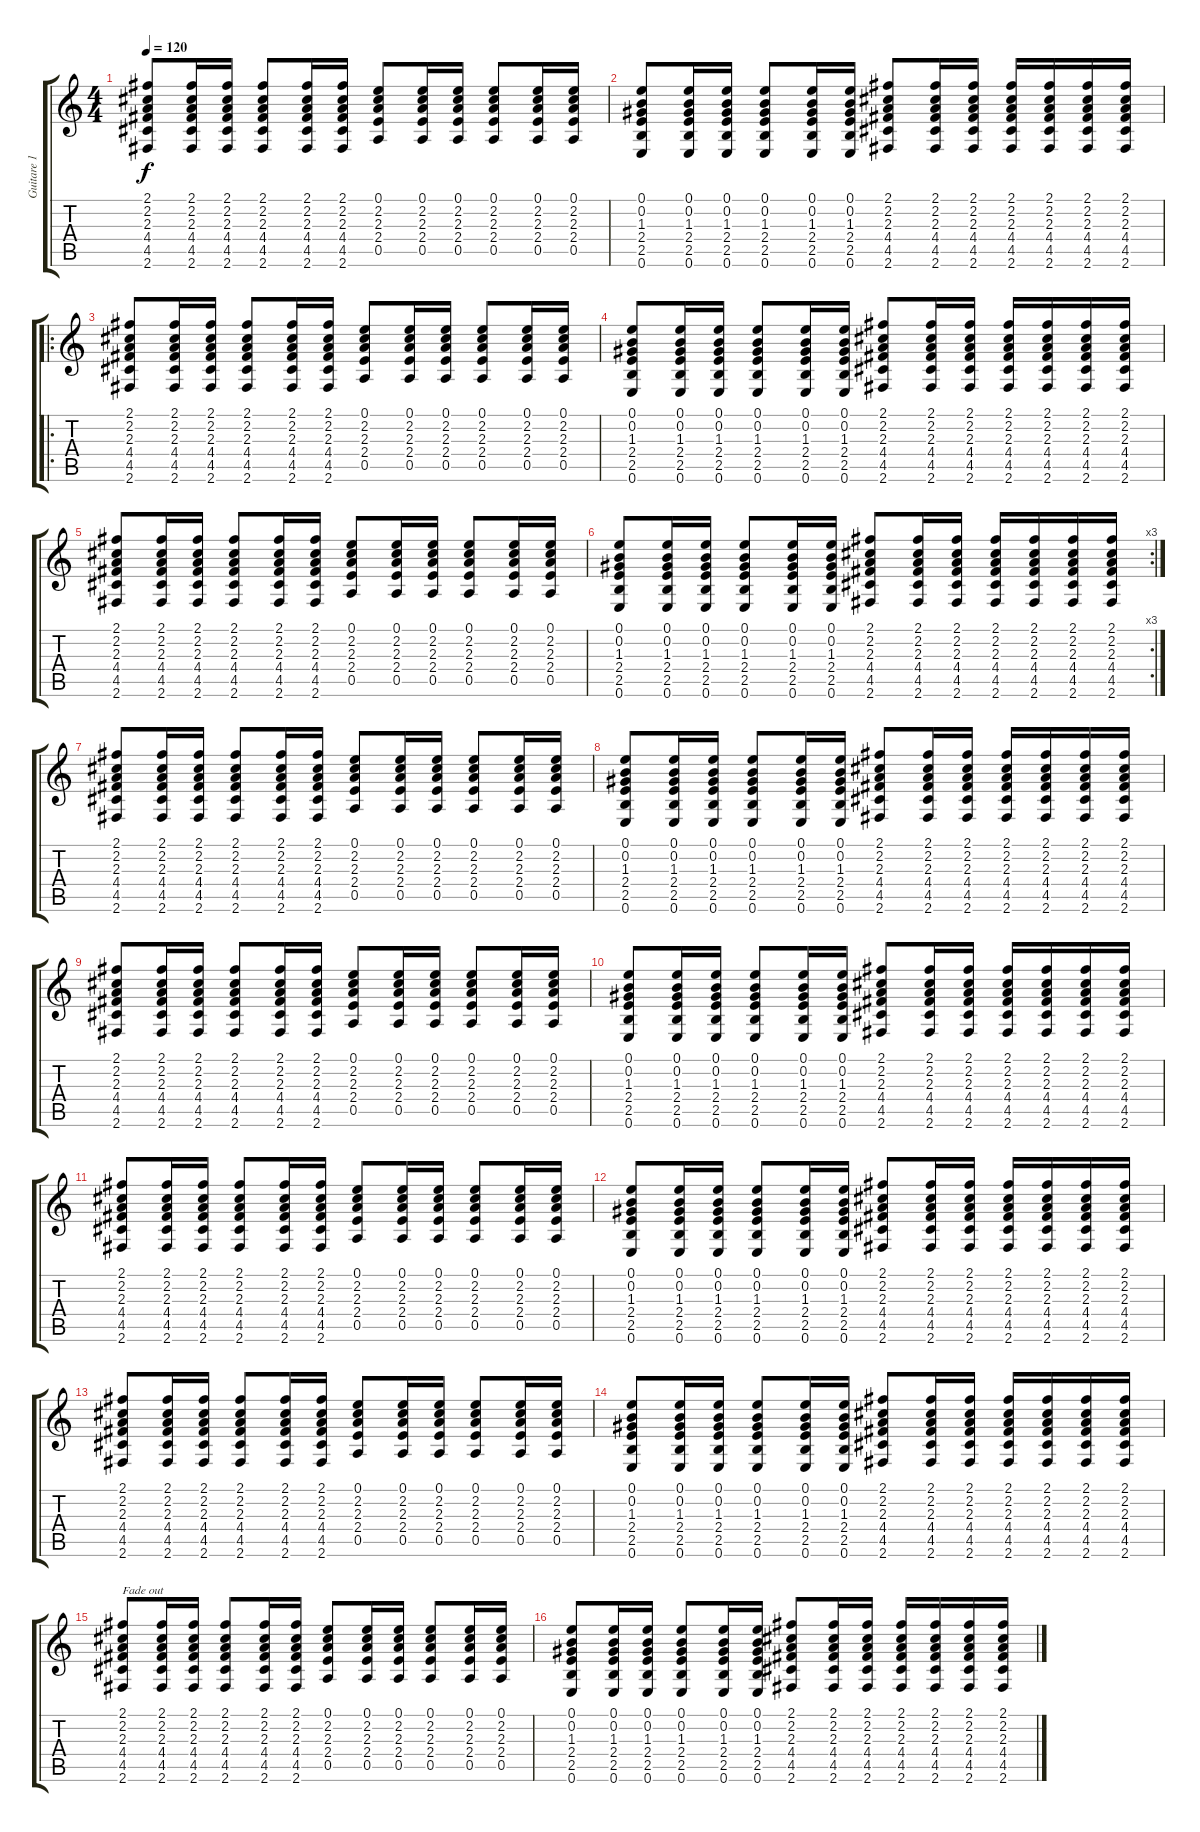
\track ("Guitare 1 (Acoustique)" "Guitare 1 ") {mute instrument acousticguitarnylon}
\staff {score tabs}
\tuning (E4 B3 G3 D3 A2 E2) {hide}
\ts (4 4)
\tempo 120
\clef g2
\ks c
(2.1 2.2 2.3 4.4 4.5 2.6).8{dy f} (2.1 2.2 2.3 4.4 4.5 2.6).16 (2.1 2.2 2.3 4.4 4.5 2.6).16 (2.1 2.2 2.3 4.4 4.5 2.6).8 (2.1 2.2 2.3 4.4 4.5 2.6).16 (2.1 2.2 2.3 4.4 4.5 2.6).16 (0.1 2.2 2.3 2.4 0.5).8 (0.1 2.2 2.3 2.4 0.5).16 (0.1 2.2 2.3 2.4 0.5).16 (0.1 2.2 2.3 2.4 0.5).8 (0.1 2.2 2.3 2.4 0.5).16 (0.1 2.2 2.3 2.4 0.5).16 |
(0.1 0.2 1.3 2.4 2.5 0.6).8 (0.1 0.2 1.3 2.4 2.5 0.6).16 (0.1 0.2 1.3 2.4 2.5 0.6).16 (0.1 0.2 1.3 2.4 2.5 0.6).8 (0.1 0.2 1.3 2.4 2.5 0.6).16 (0.1 0.2 1.3 2.4 2.5 0.6).16 (2.1 2.2 2.3 4.4 4.5 2.6).8 (2.1 2.2 2.3 4.4 4.5 2.6).16 (2.1 2.2 2.3 4.4 4.5 2.6).16 (2.1 2.2 2.3 4.4 4.5 2.6).16 (2.1 2.2 2.3 4.4 4.5 2.6).16 (2.1 2.2 2.3 4.4 4.5 2.6).16 (2.1 2.2 2.3 4.4 4.5 2.6).16 |
\ro
(2.1 2.2 2.3 4.4 4.5 2.6).8 (2.1 2.2 2.3 4.4 4.5 2.6).16 (2.1 2.2 2.3 4.4 4.5 2.6).16 (2.1 2.2 2.3 4.4 4.5 2.6).8 (2.1 2.2 2.3 4.4 4.5 2.6).16 (2.1 2.2 2.3 4.4 4.5 2.6).16 (0.1 2.2 2.3 2.4 0.5).8 (0.1 2.2 2.3 2.4 0.5).16 (0.1 2.2 2.3 2.4 0.5).16 (0.1 2.2 2.3 2.4 0.5).8 (0.1 2.2 2.3 2.4 0.5).16 (0.1 2.2 2.3 2.4 0.5).16 |
(0.1 0.2 1.3 2.4 2.5 0.6).8 (0.1 0.2 1.3 2.4 2.5 0.6).16 (0.1 0.2 1.3 2.4 2.5 0.6).16 (0.1 0.2 1.3 2.4 2.5 0.6).8 (0.1 0.2 1.3 2.4 2.5 0.6).16 (0.1 0.2 1.3 2.4 2.5 0.6).16 (2.1 2.2 2.3 4.4 4.5 2.6).8 (2.1 2.2 2.3 4.4 4.5 2.6).16 (2.1 2.2 2.3 4.4 4.5 2.6).16 (2.1 2.2 2.3 4.4 4.5 2.6).16 (2.1 2.2 2.3 4.4 4.5 2.6).16 (2.1 2.2 2.3 4.4 4.5 2.6).16 (2.1 2.2 2.3 4.4 4.5 2.6).16 |
(2.1 2.2 2.3 4.4 4.5 2.6).8 (2.1 2.2 2.3 4.4 4.5 2.6).16 (2.1 2.2 2.3 4.4 4.5 2.6).16 (2.1 2.2 2.3 4.4 4.5 2.6).8 (2.1 2.2 2.3 4.4 4.5 2.6).16 (2.1 2.2 2.3 4.4 4.5 2.6).16 (0.1 2.2 2.3 2.4 0.5).8 (0.1 2.2 2.3 2.4 0.5).16 (0.1 2.2 2.3 2.4 0.5).16 (0.1 2.2 2.3 2.4 0.5).8 (0.1 2.2 2.3 2.4 0.5).16 (0.1 2.2 2.3 2.4 0.5).16 |
\rc 3
(0.1 0.2 1.3 2.4 2.5 0.6).8 (0.1 0.2 1.3 2.4 2.5 0.6).16 (0.1 0.2 1.3 2.4 2.5 0.6).16 (0.1 0.2 1.3 2.4 2.5 0.6).8 (0.1 0.2 1.3 2.4 2.5 0.6).16 (0.1 0.2 1.3 2.4 2.5 0.6).16 (2.1 2.2 2.3 4.4 4.5 2.6).8 (2.1 2.2 2.3 4.4 4.5 2.6).16 (2.1 2.2 2.3 4.4 4.5 2.6).16 (2.1 2.2 2.3 4.4 4.5 2.6).16 (2.1 2.2 2.3 4.4 4.5 2.6).16 (2.1 2.2 2.3 4.4 4.5 2.6).16 (2.1 2.2 2.3 4.4 4.5 2.6).16 |
(2.1 2.2 2.3 4.4 4.5 2.6).8 (2.1 2.2 2.3 4.4 4.5 2.6).16 (2.1 2.2 2.3 4.4 4.5 2.6).16 (2.1 2.2 2.3 4.4 4.5 2.6).8 (2.1 2.2 2.3 4.4 4.5 2.6).16 (2.1 2.2 2.3 4.4 4.5 2.6).16 (0.1 2.2 2.3 2.4 0.5).8 (0.1 2.2 2.3 2.4 0.5).16 (0.1 2.2 2.3 2.4 0.5).16 (0.1 2.2 2.3 2.4 0.5).8 (0.1 2.2 2.3 2.4 0.5).16 (0.1 2.2 2.3 2.4 0.5).16 |
(0.1 0.2 1.3 2.4 2.5 0.6).8 (0.1 0.2 1.3 2.4 2.5 0.6).16 (0.1 0.2 1.3 2.4 2.5 0.6).16 (0.1 0.2 1.3 2.4 2.5 0.6).8 (0.1 0.2 1.3 2.4 2.5 0.6).16 (0.1 0.2 1.3 2.4 2.5 0.6).16 (2.1 2.2 2.3 4.4 4.5 2.6).8 (2.1 2.2 2.3 4.4 4.5 2.6).16 (2.1 2.2 2.3 4.4 4.5 2.6).16 (2.1 2.2 2.3 4.4 4.5 2.6).16 (2.1 2.2 2.3 4.4 4.5 2.6).16 (2.1 2.2 2.3 4.4 4.5 2.6).16 (2.1 2.2 2.3 4.4 4.5 2.6).16 |
(2.1 2.2 2.3 4.4 4.5 2.6).8 (2.1 2.2 2.3 4.4 4.5 2.6).16 (2.1 2.2 2.3 4.4 4.5 2.6).16 (2.1 2.2 2.3 4.4 4.5 2.6).8 (2.1 2.2 2.3 4.4 4.5 2.6).16 (2.1 2.2 2.3 4.4 4.5 2.6).16 (0.1 2.2 2.3 2.4 0.5).8 (0.1 2.2 2.3 2.4 0.5).16 (0.1 2.2 2.3 2.4 0.5).16 (0.1 2.2 2.3 2.4 0.5).8 (0.1 2.2 2.3 2.4 0.5).16 (0.1 2.2 2.3 2.4 0.5).16 |
(0.1 0.2 1.3 2.4 2.5 0.6).8 (0.1 0.2 1.3 2.4 2.5 0.6).16 (0.1 0.2 1.3 2.4 2.5 0.6).16 (0.1 0.2 1.3 2.4 2.5 0.6).8 (0.1 0.2 1.3 2.4 2.5 0.6).16 (0.1 0.2 1.3 2.4 2.5 0.6).16 (2.1 2.2 2.3 4.4 4.5 2.6).8 (2.1 2.2 2.3 4.4 4.5 2.6).16 (2.1 2.2 2.3 4.4 4.5 2.6).16 (2.1 2.2 2.3 4.4 4.5 2.6).16 (2.1 2.2 2.3 4.4 4.5 2.6).16 (2.1 2.2 2.3 4.4 4.5 2.6).16 (2.1 2.2 2.3 4.4 4.5 2.6).16 |
(2.1 2.2 2.3 4.4 4.5 2.6).8 (2.1 2.2 2.3 4.4 4.5 2.6).16 (2.1 2.2 2.3 4.4 4.5 2.6).16 (2.1 2.2 2.3 4.4 4.5 2.6).8 (2.1 2.2 2.3 4.4 4.5 2.6).16 (2.1 2.2 2.3 4.4 4.5 2.6).16 (0.1 2.2 2.3 2.4 0.5).8 (0.1 2.2 2.3 2.4 0.5).16 (0.1 2.2 2.3 2.4 0.5).16 (0.1 2.2 2.3 2.4 0.5).8 (0.1 2.2 2.3 2.4 0.5).16 (0.1 2.2 2.3 2.4 0.5).16 |
(0.1 0.2 1.3 2.4 2.5 0.6).8 (0.1 0.2 1.3 2.4 2.5 0.6).16 (0.1 0.2 1.3 2.4 2.5 0.6).16 (0.1 0.2 1.3 2.4 2.5 0.6).8 (0.1 0.2 1.3 2.4 2.5 0.6).16 (0.1 0.2 1.3 2.4 2.5 0.6).16 (2.1 2.2 2.3 4.4 4.5 2.6).8 (2.1 2.2 2.3 4.4 4.5 2.6).16 (2.1 2.2 2.3 4.4 4.5 2.6).16 (2.1 2.2 2.3 4.4 4.5 2.6).16 (2.1 2.2 2.3 4.4 4.5 2.6).16 (2.1 2.2 2.3 4.4 4.5 2.6).16 (2.1 2.2 2.3 4.4 4.5 2.6).16 |
(2.1 2.2 2.3 4.4 4.5 2.6).8 (2.1 2.2 2.3 4.4 4.5 2.6).16 (2.1 2.2 2.3 4.4 4.5 2.6).16 (2.1 2.2 2.3 4.4 4.5 2.6).8 (2.1 2.2 2.3 4.4 4.5 2.6).16 (2.1 2.2 2.3 4.4 4.5 2.6).16 (0.1 2.2 2.3 2.4 0.5).8 (0.1 2.2 2.3 2.4 0.5).16 (0.1 2.2 2.3 2.4 0.5).16 (0.1 2.2 2.3 2.4 0.5).8 (0.1 2.2 2.3 2.4 0.5).16 (0.1 2.2 2.3 2.4 0.5).16 |
(0.1 0.2 1.3 2.4 2.5 0.6).8 (0.1 0.2 1.3 2.4 2.5 0.6).16 (0.1 0.2 1.3 2.4 2.5 0.6).16 (0.1 0.2 1.3 2.4 2.5 0.6).8 (0.1 0.2 1.3 2.4 2.5 0.6).16 (0.1 0.2 1.3 2.4 2.5 0.6).16 (2.1 2.2 2.3 4.4 4.5 2.6).8 (2.1 2.2 2.3 4.4 4.5 2.6).16 (2.1 2.2 2.3 4.4 4.5 2.6).16 (2.1 2.2 2.3 4.4 4.5 2.6).16 (2.1 2.2 2.3 4.4 4.5 2.6).16 (2.1 2.2 2.3 4.4 4.5 2.6).16 (2.1 2.2 2.3 4.4 4.5 2.6).16 |
(2.1 2.2 2.3 4.4 4.5 2.6).8{txt "Fade out"} (2.1 2.2 2.3 4.4 4.5 2.6).16 (2.1 2.2 2.3 4.4 4.5 2.6).16 (2.1 2.2 2.3 4.4 4.5 2.6).8 (2.1 2.2 2.3 4.4 4.5 2.6).16 (2.1 2.2 2.3 4.4 4.5 2.6).16 (0.1 2.2 2.3 2.4 0.5).8 (0.1 2.2 2.3 2.4 0.5).16 (0.1 2.2 2.3 2.4 0.5).16 (0.1 2.2 2.3 2.4 0.5).8 (0.1 2.2 2.3 2.4 0.5).16 (0.1 2.2 2.3 2.4 0.5).16 |
(0.1 0.2 1.3 2.4 2.5 0.6).8 (0.1 0.2 1.3 2.4 2.5 0.6).16 (0.1 0.2 1.3 2.4 2.5 0.6).16 (0.1 0.2 1.3 2.4 2.5 0.6).8 (0.1 0.2 1.3 2.4 2.5 0.6).16 (0.1 0.2 1.3 2.4 2.5 0.6).16 (2.1 2.2 2.3 4.4 4.5 2.6).8 (2.1 2.2 2.3 4.4 4.5 2.6).16 (2.1 2.2 2.3 4.4 4.5 2.6).16 (2.1 2.2 2.3 4.4 4.5 2.6).16 (2.1 2.2 2.3 4.4 4.5 2.6).16 (2.1 2.2 2.3 4.4 4.5 2.6).16 (2.1 2.2 2.3 4.4 4.5 2.6).16
